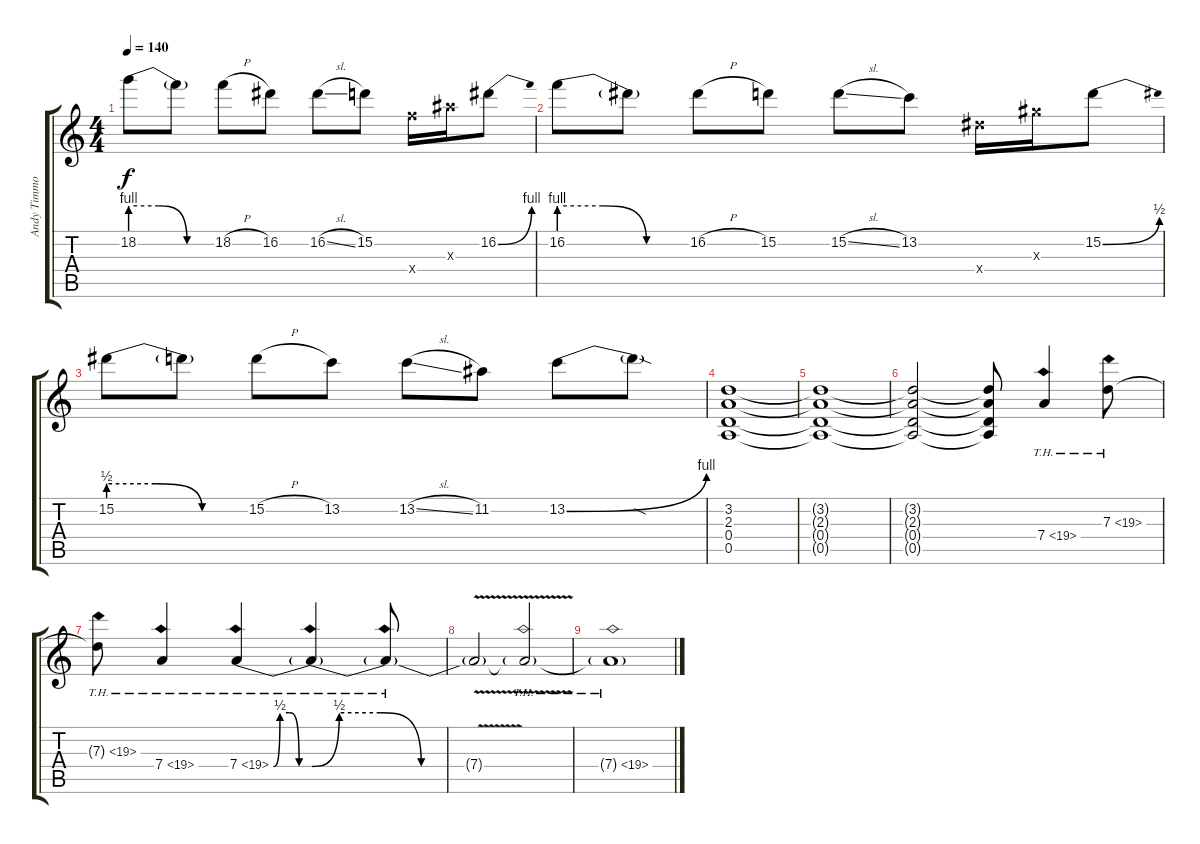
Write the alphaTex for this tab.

\track ("Andy Timmons" "Andy Timmo") {instrument overdrivenguitar}
\staff {score tabs}
\tuning (E4 B3 G3 D3 A2 E2) {hide}
\ts (4 4)
\tempo 140
\clef g2
\ks c
18.2{be (custom 0 4 20 4 40 0 60 0)}.8{dy f} 18.2{t}.8 18.2{h}.8 16.2.8 16.2{sl}.8 15.2.8 15.4{x}.16 15.3{x}.16 16.2{be (bend 0 0 60 4)}.8 |
16.2{be (custom 0 4 20 4 40 0 60 0)}.8 16.2{t}.8 16.2{h}.8 15.2.8 15.2{sl}.8 13.2.8 13.4{x}.16 13.3{x}.16 15.2{be (bend 0 0 60 2)}.8 |
15.2{be (custom 0 2 20 2 40 0 60 0)}.8 15.2{t}.8 15.2{h}.8 13.2.8 13.2{sl}.8 11.2.8 13.2{be (bend 0 0 60 4)}.8 13.2{sod t}.8 |
(3.2 2.3 0.4 0.5).1 |
(3.2{t} 2.3{t} 0.4{t} 0.5{t}).1 |
(3.2{t} 2.3{t} 0.4{t} 0.5{t}).2 (3.2{t} 2.3{t} 0.4{t} 0.5{t}).8 7.4{th 12}.4 7.3{th 12}.8 |
7.3{th 12 t}.8 7.4{th 12}.4 7.4{be (custom 0 0 10 2 25 2 40 0 60 0) th 12}.4 7.4{be (custom 0 0 10 2 25 2 40 0 60 0) th 12 t}.4 7.4{th 12 t}.8 |
7.4{v t}.2 7.4{th 12 t}.2 |
7.4{th 12 t}.1
